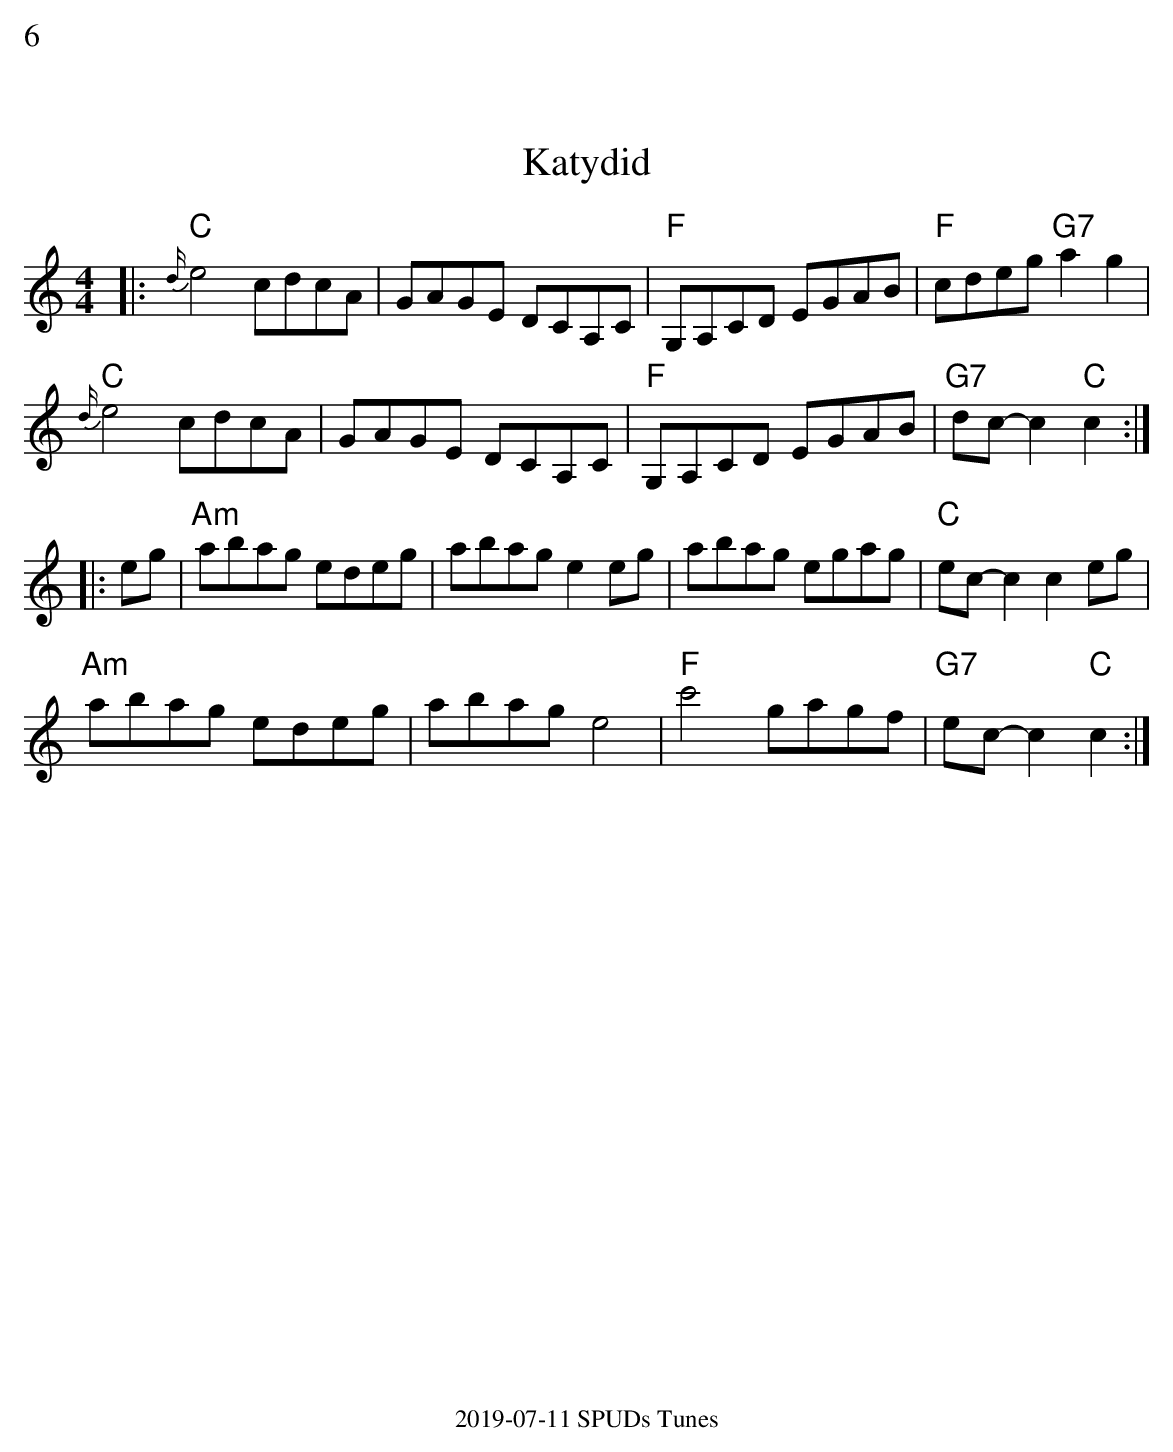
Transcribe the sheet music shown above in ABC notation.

X:1
%%text 6
T: Katydid
M:4/4
K:C
|:"C"{d/}e4cdcA|GAGE DCA,C|"F"G,A,CD EGAB|"F"cdeg "G7"a2g2|
"C"{d/}e4cdcA|GAGE DCA,C|"F"G,A,CD EGAB|"G7"dc-c2 "C"c2:|
|:eg|"Am"abag edeg|abag e2eg|abag egag|"C"ec-c2 c2 eg|
"Am"abag edeg|abag e4|"F"c'4 gagf|"G7"ec-c2 "C"c2:|
